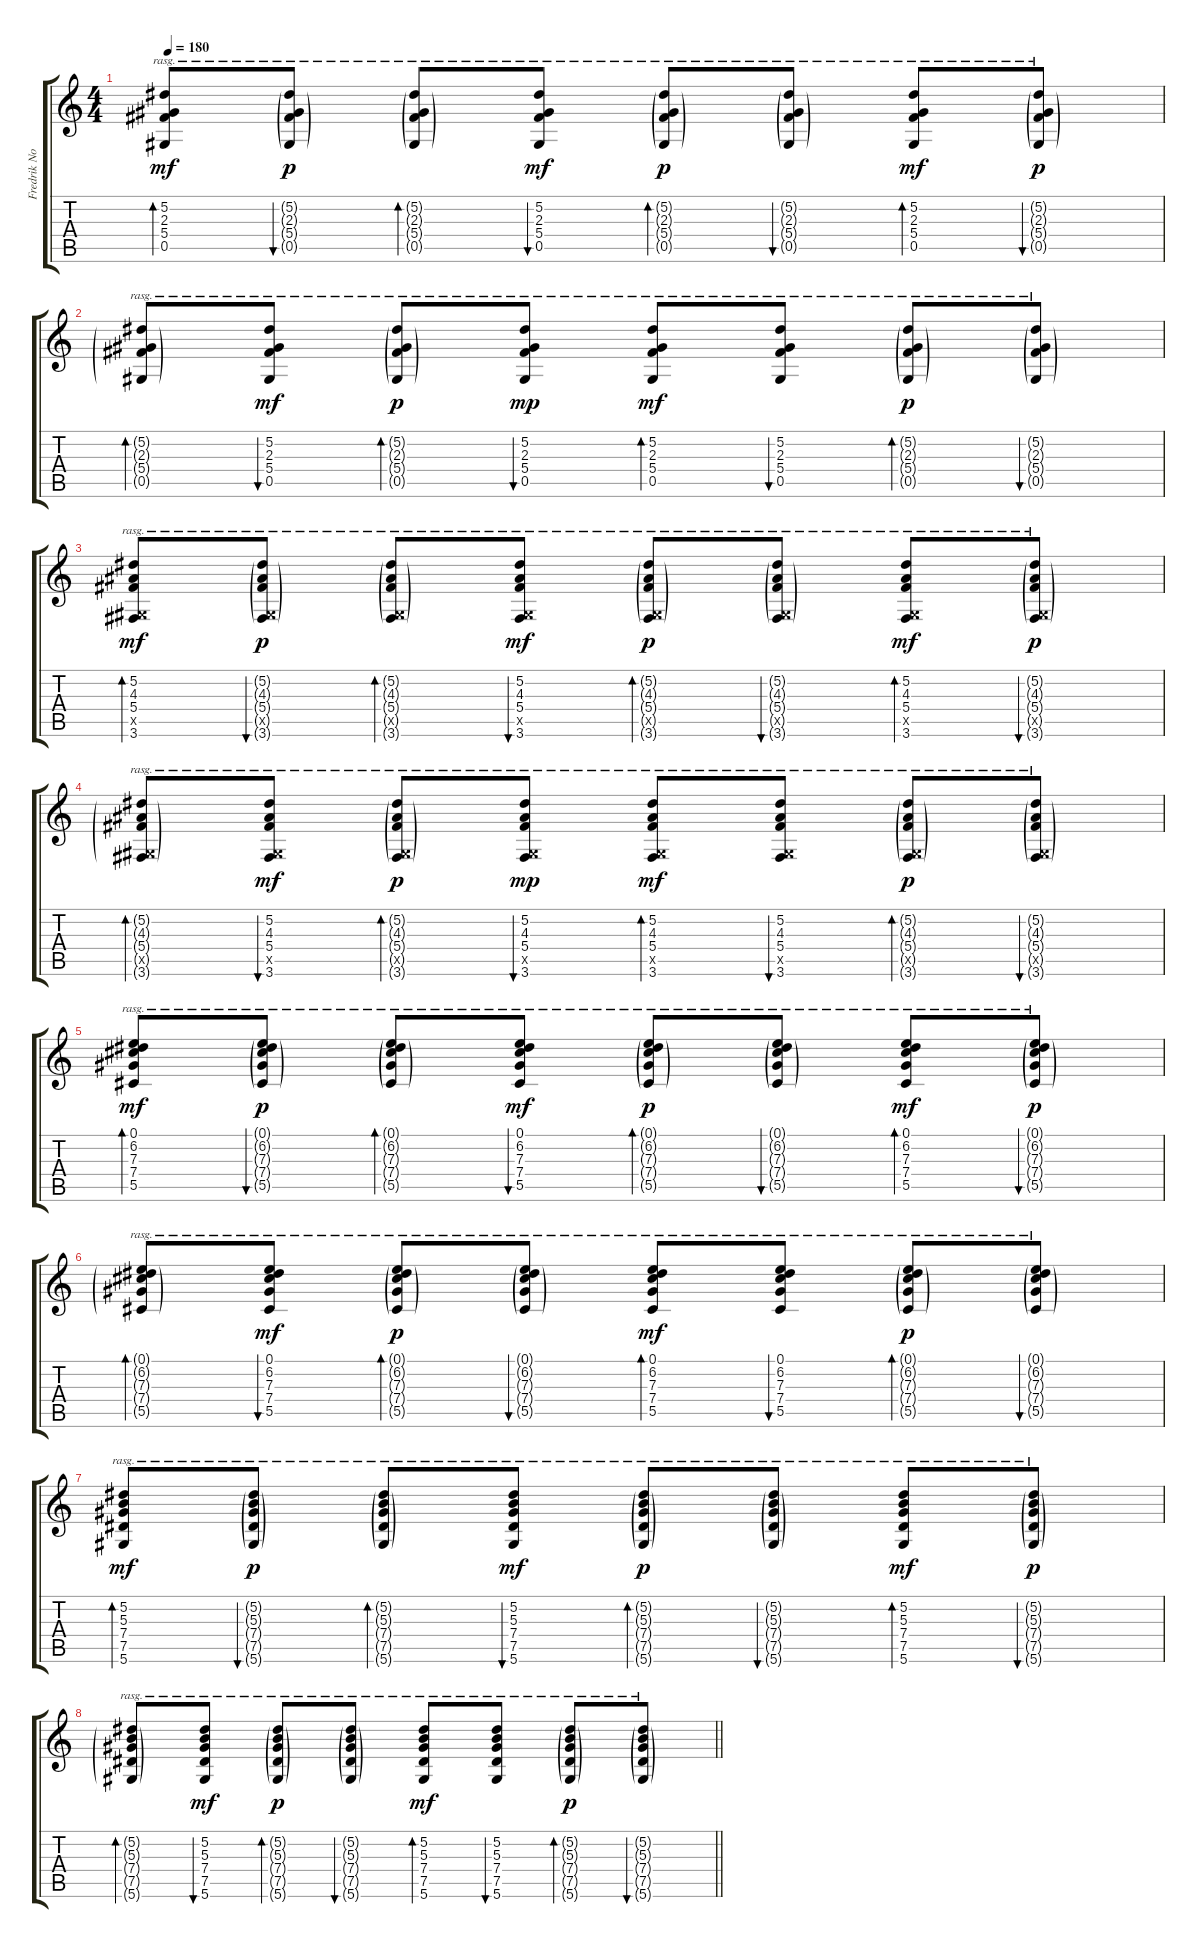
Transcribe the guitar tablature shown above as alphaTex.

\track ("Fredrik Norrman" "Fredrik No") {instrument electricguitarjazz}
\staff {score tabs}
\tuning (Eb4 Bb3 Gb3 Db3 Ab2 Eb2) {hide}
\ts (4 4)
\tempo 180
\clef g2
\ks c
(5.2 2.3 5.4 0.5).8{bd 30 rasg ii dy mf} (5.2{g} 2.3{g} 5.4{g} 0.5{g}).8{bu 30 rasg ii dy p} (5.2{g} 2.3{g} 5.4{g} 0.5{g}).8{bd 30 rasg ii} (5.2 2.3 5.4 0.5).8{bu 30 rasg ii dy mf} (5.2{g} 2.3{g} 5.4{g} 0.5{g}).8{bd 30 rasg ii dy p} (5.2{g} 2.3{g} 5.4{g} 0.5{g}).8{bu 30 rasg ii} (5.2 2.3 5.4 0.5).8{bd 30 rasg ii dy mf} (5.2{g} 2.3{g} 5.4{g} 0.5{g}).8{bu 30 rasg ii dy p} |
(5.2{g} 2.3{g} 5.4{g} 0.5{g}).8{bd 30 rasg ii} (5.2 2.3 5.4 0.5).8{bu 30 rasg ii dy mf} (5.2{g} 2.3{g} 5.4{g} 0.5{g}).8{bd 30 rasg ii dy p} (5.2 2.3 5.4 0.5).8{bu 30 rasg ii dy mp} (5.2 2.3 5.4 0.5).8{bd 30 rasg ii dy mf} (5.2 2.3 5.4 0.5).8{bu 30 rasg ii} (5.2{g} 2.3{g} 5.4{g} 0.5{g}).8{bd 30 rasg ii dy p} (5.2{g} 2.3{g} 5.4{g} 0.5{g}).8{bu 30 rasg ii} |
(5.2 4.3 5.4 0.5{x} 3.6).8{bd 30 rasg ii dy mf} (5.2{g} 4.3{g} 5.4{g} 0.5{g x} 3.6{g}).8{bu 30 rasg ii dy p} (5.2{g} 4.3{g} 5.4{g} 0.5{g x} 3.6{g}).8{bd 30 rasg ii} (5.2 4.3 5.4 0.5{x} 3.6).8{bu 30 rasg ii dy mf} (5.2{g} 4.3{g} 5.4{g} 0.5{g x} 3.6{g}).8{bd 30 rasg ii dy p} (5.2{g} 4.3{g} 5.4{g} 0.5{g x} 3.6{g}).8{bu 30 rasg ii} (5.2 4.3 5.4 0.5{x} 3.6).8{bd 30 rasg ii dy mf} (5.2{g} 4.3{g} 5.4{g} 0.5{g x} 3.6{g}).8{bu 30 rasg ii dy p} |
(5.2{g} 4.3{g} 5.4{g} 0.5{g x} 3.6{g}).8{bd 30 rasg ii} (5.2 4.3 5.4 0.5{x} 3.6).8{bu 30 rasg ii dy mf} (5.2{g} 4.3{g} 5.4{g} 0.5{g x} 3.6{g}).8{bd 30 rasg ii dy p} (5.2 4.3 5.4 0.5{x} 3.6).8{bu 30 rasg ii dy mp} (5.2 4.3 5.4 0.5{x} 3.6).8{bd 30 rasg ii dy mf} (5.2 4.3 5.4 0.5{x} 3.6).8{bu 30 rasg ii} (5.2{g} 4.3{g} 5.4{g} 0.5{g x} 3.6{g}).8{bd 30 rasg ii dy p} (5.2{g} 4.3{g} 5.4{g} 0.5{g x} 3.6{g}).8{bu 30 rasg ii} |
(0.1 6.2 7.3 7.4 5.5).8{bd 30 rasg ii dy mf} (0.1{g} 6.2{g} 7.3{g} 7.4{g} 5.5{g}).8{bu 30 rasg ii dy p} (0.1{g} 6.2{g} 7.3{g} 7.4{g} 5.5{g}).8{bd 30 rasg ii} (0.1 6.2 7.3 7.4 5.5).8{bu 30 rasg ii dy mf} (0.1{g} 6.2{g} 7.3{g} 7.4{g} 5.5{g}).8{bd 30 rasg ii dy p} (0.1{g} 6.2{g} 7.3{g} 7.4{g} 5.5{g}).8{bu 30 rasg ii} (0.1 6.2 7.3 7.4 5.5).8{bd 30 rasg ii dy mf} (0.1{g} 6.2{g} 7.3{g} 7.4{g} 5.5{g}).8{bu 30 rasg ii dy p} |
(0.1{g} 6.2{g} 7.3{g} 7.4{g} 5.5{g}).8{bd 30 rasg ii} (0.1 6.2 7.3 7.4 5.5).8{bu 30 rasg ii dy mf} (0.1{g} 6.2{g} 7.3{g} 7.4{g} 5.5{g}).8{bd 30 rasg ii dy p} (0.1{g} 6.2{g} 7.3{g} 7.4{g} 5.5{g}).8{bu 30 rasg ii} (0.1 6.2 7.3 7.4 5.5).8{bd 30 rasg ii dy mf} (0.1 6.2 7.3 7.4 5.5).8{bu 30 rasg ii} (0.1{g} 6.2{g} 7.3{g} 7.4{g} 5.5{g}).8{bd 30 rasg ii dy p} (0.1{g} 6.2{g} 7.3{g} 7.4{g} 5.5{g}).8{bu 30 rasg ii} |
(5.2 5.3 7.4 7.5 5.6).8{bd 30 rasg ii dy mf} (5.2{g} 5.3{g} 7.4{g} 7.5{g} 5.6{g}).8{bu 30 rasg ii dy p} (5.2{g} 5.3{g} 7.4{g} 7.5{g} 5.6{g}).8{bd 30 rasg ii} (5.2 5.3 7.4 7.5 5.6).8{bu 30 rasg ii dy mf} (5.2{g} 5.3{g} 7.4{g} 7.5{g} 5.6{g}).8{bd 30 rasg ii dy p} (5.2{g} 5.3{g} 7.4{g} 7.5{g} 5.6{g}).8{bu 30 rasg ii} (5.2 5.3 7.4 7.5 5.6).8{bd 30 rasg ii dy mf} (5.2{g} 5.3{g} 7.4{g} 7.5{g} 5.6{g}).8{bu 30 rasg ii dy p} |
\barLineRight lightlight
(5.2{g} 5.3{g} 7.4{g} 7.5{g} 5.6{g}).8{bd 30 rasg ii} (5.2 5.3 7.4 7.5 5.6).8{bu 30 rasg ii dy mf} (5.2{g} 5.3{g} 7.4{g} 7.5{g} 5.6{g}).8{bd 30 rasg ii dy p} (5.2{g} 5.3{g} 7.4{g} 7.5{g} 5.6{g}).8{bu 30 rasg ii} (5.2 5.3 7.4 7.5 5.6).8{bd 30 rasg ii dy mf} (5.2 5.3 7.4 7.5 5.6).8{bu 30 rasg ii} (5.2{g} 5.3{g} 7.4{g} 7.5{g} 5.6{g}).8{bd 30 rasg ii dy p} (5.2{g} 5.3{g} 7.4{g} 7.5{g} 5.6{g}).8{bu 30 rasg ii}
